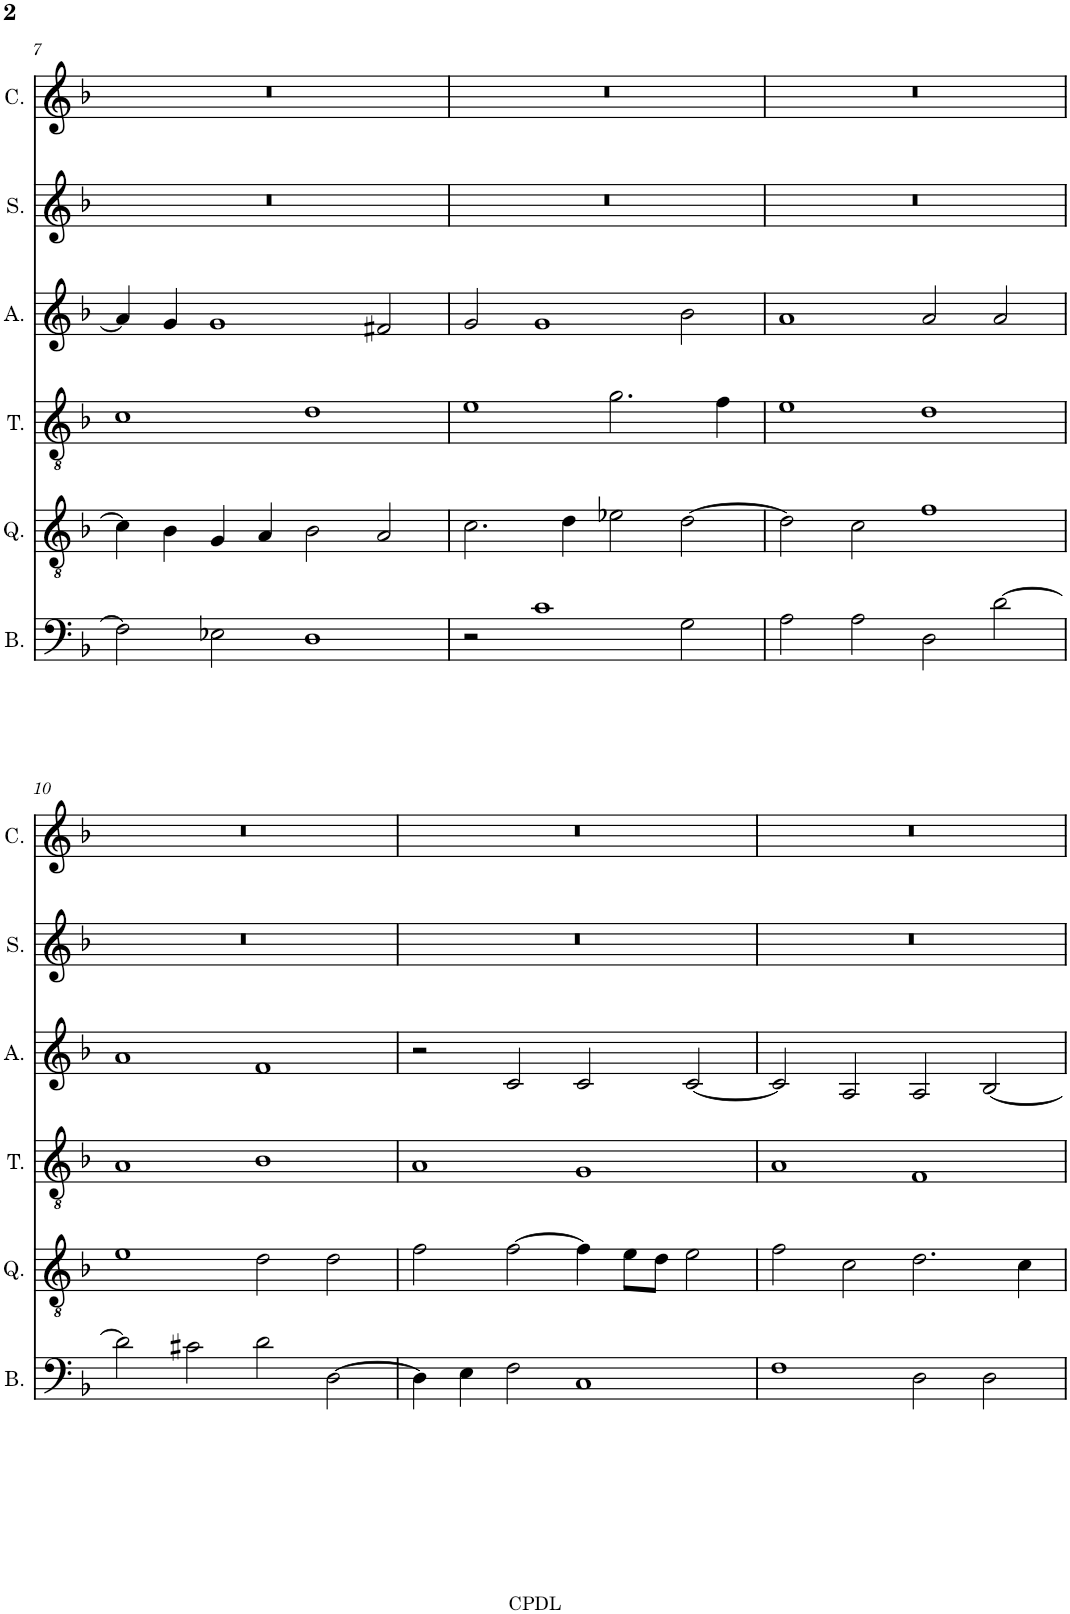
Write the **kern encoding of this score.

**kern	**kern	**kern	**kern	**kern	**kern
*part6	*part5	*part4	*part3	*part2	*part1
*staff6	*staff5	*staff4	*staff3	*staff2	*staff1
*I"Bassus	*I"Quintus	*I"Tenor	*I"Altus	*I"Sextus	*I"Cantus
*I'B.	*I'Q.	*I'T.	*I'A.	*I'S.	*I'C.
!!LO:PB:g=z
*clefF4	*clefGv2	*clefGv2	*clefG2	*clefG2	*clefG2
*k[b-]	*k[b-]	*k[b-]	*k[b-]	*k[b-]	*k[b-]
*F:	*F:	*F:	*F:	*F:	*F:
*M4/2	*M4/2	*M4/2	*M4/2	*M4/2	*M4/2
=7	=7	=7	=7	=7	=7
2F\]	4c\]	1c	4a/]	0r	0r
.	4B-\	.	4g/	.	.
2E-X\	4G/	.	1g	.	.
.	4A/	.	.	.	.
1D	2B-\	1d	.	.	.
.	2A/	.	2f#X/	.	.
=8	=8	=8	=8	=8	=8
2r	2.c\	1e	2g/	0r	0r
1c	.	.	1g	.	.
.	4d\	.	.	.	.
.	2e-X\	2.g\	.	.	.
2G\	[2d\	.	2b-\	.	.
.	.	4f\	.	.	.
=9	=9	=9	=9	=9	=9
2A\	2d\]	1e	1a	0r	0r
2A\	2c\	.	.	.	.
2D\	1f	1d	2a/	.	.
[2d\	.	.	2a/	.	.
!!LO:LB:g=z
=10	=10	=10	=10	=10	=10
2d\]	1e	1A	1a	0r	0r
2c#X\	.	.	.	.	.
2d\	2d\	1B-	1f	.	.
[2D\	2d\	.	.	.	.
=11	=11	=11	=11	=11	=11
4D\]	2f\	1A	2r	0r	0r
4E\	.	.	.	.	.
2F\	[2f\	.	2c/	.	.
1C	4f\]	1G	2c/	.	.
.	8e\L	.	.	.	.
.	8d\J	.	.	.	.
.	2e\	.	[2c/	.	.
=12	=12	=12	=12	=12	=12
1F	2f\	1A	2c/]	0r	0r
.	2c\	.	2A/	.	.
2D\	2.d\	1F	2A/	.	.
2D\	.	.	[2B-/	.	.
.	4c\	.	.	.	.
=	=	=	=	=	=
*-	*-	*-	*-	*-	*-
